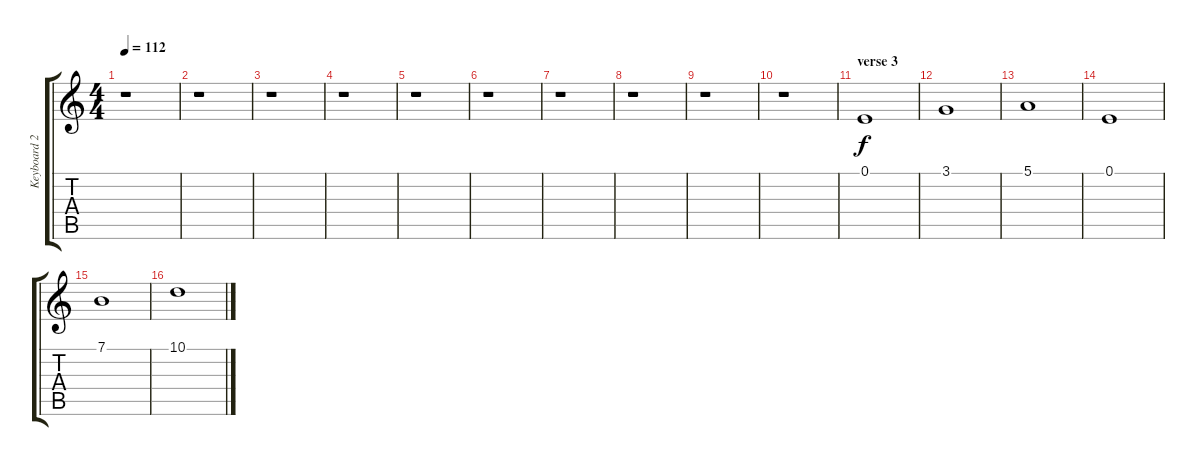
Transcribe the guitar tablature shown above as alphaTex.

\track ("Keyboard 2" "Keyboard 2") {instrument drawbarorgan}
\staff {score tabs}
\tuning (E4 B3 G3 D3 A2 E2) {hide}
\ts (4 4)
\tempo 112
\clef g2
\ks c
r.1{dy f} |
r.1 |
r.1 |
r.1 |
r.1 |
r.1 |
r.1 |
r.1 |
r.1 |
r.1 |
\section ("" "verse 3")
0.1.1 |
3.1.1 |
5.1.1 |
0.1.1 |
7.1.1 |
10.1.1
